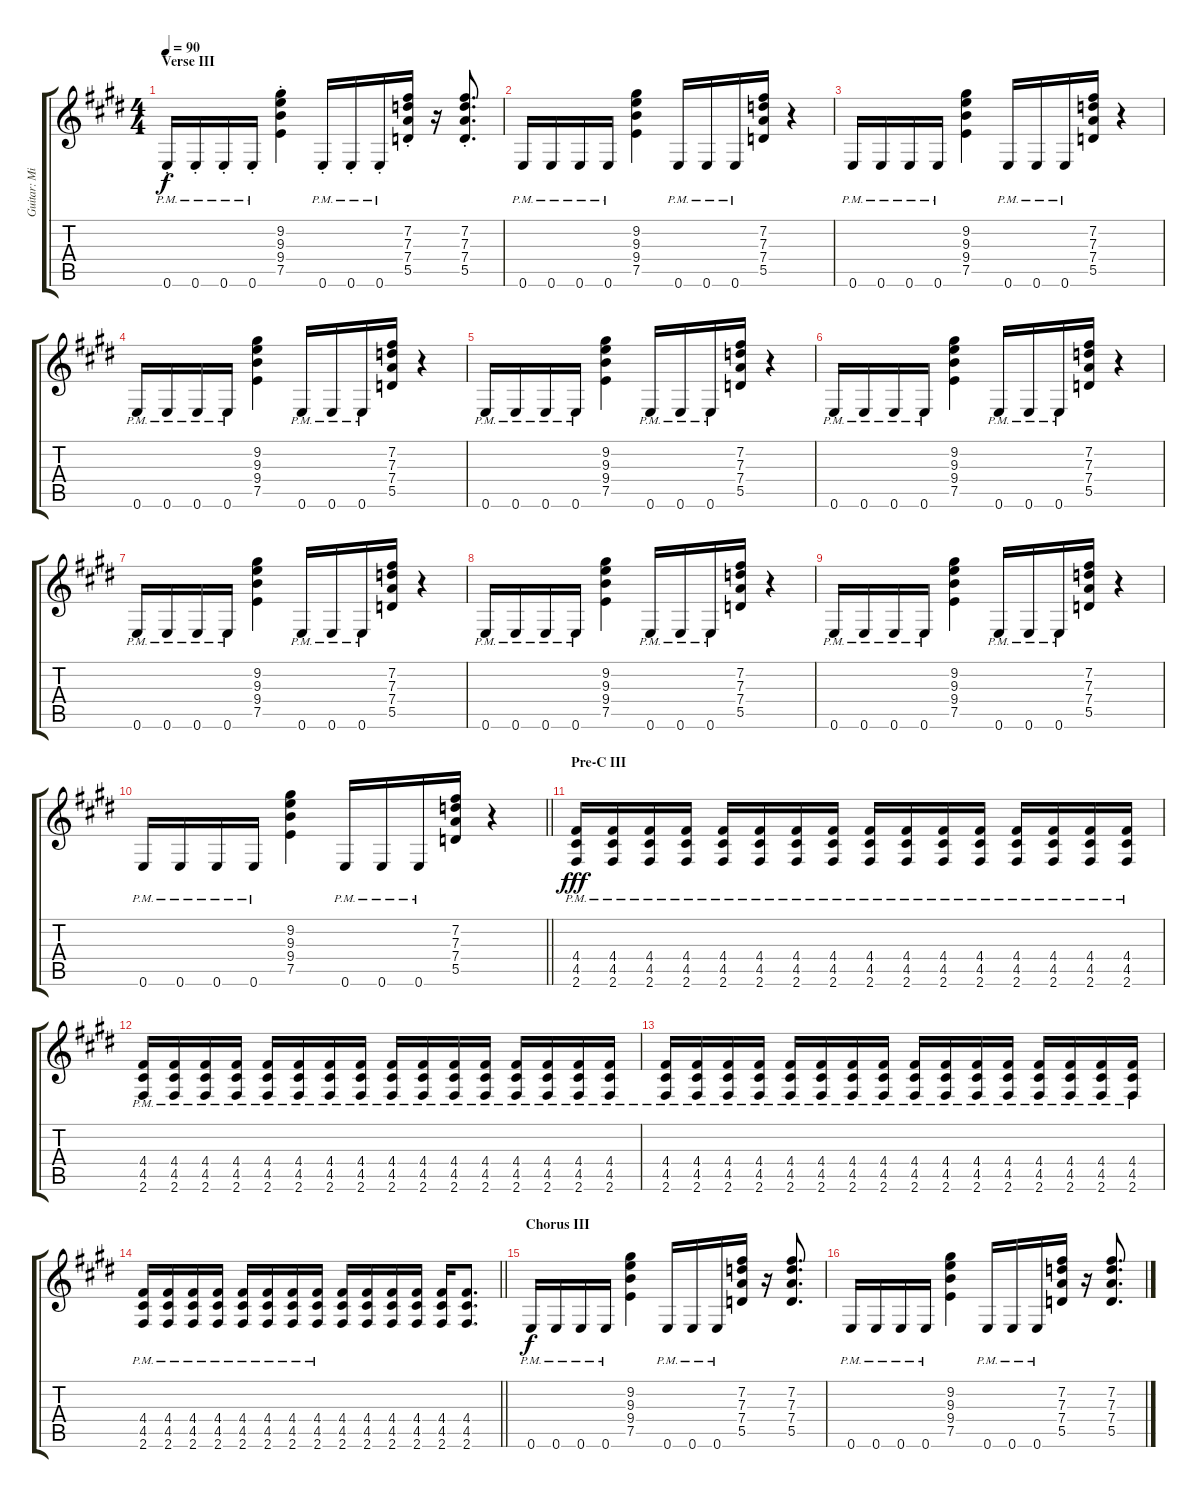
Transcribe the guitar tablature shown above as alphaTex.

\track ("Guitar: Michael" "Guitar: Mi") {instrument overdrivenguitar}
\staff {score tabs}
\tuning (E4 B3 G3 D3 A2 E2) {hide}
\ts (4 4)
\section ("" "Verse III")
\tempo 90
\clef g2
\ks e
0.6{pm st}.16{dy f} 0.6{pm st}.16 0.6{pm st}.16 0.6{pm st}.16 (9.2{st} 9.3{st} 9.4{st} 7.5{st}).4 0.6{pm st}.16 0.6{pm st}.16 0.6{pm st}.16 (7.2{st} 7.3{st} 7.4{st} 5.5{st}).16 r.16 (7.2{st} 7.3{st} 7.4{st} 5.5{st}).8{d} |
0.6{pm}.16 0.6{pm}.16 0.6{pm}.16 0.6{pm}.16 (9.2 9.3 9.4 7.5).4 0.6{pm}.16 0.6{pm}.16 0.6{pm}.16 (7.2 7.3 7.4 5.5).16 r.4 |
0.6{pm}.16 0.6{pm}.16 0.6{pm}.16 0.6{pm}.16 (9.2 9.3 9.4 7.5).4 0.6{pm}.16 0.6{pm}.16 0.6{pm}.16 (7.2 7.3 7.4 5.5).16 r.4 |
0.6{pm}.16 0.6{pm}.16 0.6{pm}.16 0.6{pm}.16 (9.2 9.3 9.4 7.5).4 0.6{pm}.16 0.6{pm}.16 0.6{pm}.16 (7.2 7.3 7.4 5.5).16 r.4 |
0.6{pm}.16 0.6{pm}.16 0.6{pm}.16 0.6{pm}.16 (9.2 9.3 9.4 7.5).4 0.6{pm}.16 0.6{pm}.16 0.6{pm}.16 (7.2 7.3 7.4 5.5).16 r.4 |
0.6{pm}.16 0.6{pm}.16 0.6{pm}.16 0.6{pm}.16 (9.2 9.3 9.4 7.5).4 0.6{pm}.16 0.6{pm}.16 0.6{pm}.16 (7.2 7.3 7.4 5.5).16 r.4 |
0.6{pm}.16 0.6{pm}.16 0.6{pm}.16 0.6{pm}.16 (9.2 9.3 9.4 7.5).4 0.6{pm}.16 0.6{pm}.16 0.6{pm}.16 (7.2 7.3 7.4 5.5).16 r.4 |
0.6{pm}.16 0.6{pm}.16 0.6{pm}.16 0.6{pm}.16 (9.2 9.3 9.4 7.5).4 0.6{pm}.16 0.6{pm}.16 0.6{pm}.16 (7.2 7.3 7.4 5.5).16 r.4 |
0.6{pm}.16 0.6{pm}.16 0.6{pm}.16 0.6{pm}.16 (9.2 9.3 9.4 7.5).4 0.6{pm}.16 0.6{pm}.16 0.6{pm}.16 (7.2 7.3 7.4 5.5).16 r.4 |
\barLineRight lightlight
0.6{pm}.16 0.6{pm}.16 0.6{pm}.16 0.6{pm}.16 (9.2 9.3 9.4 7.5).4 0.6{pm}.16 0.6{pm}.16 0.6{pm}.16 (7.2 7.3 7.4 5.5).16 r.4 |
\section ("" "Pre-C III")
(4.4{pm} 4.5{pm} 2.6{pm}).16{dy fff} (4.4{pm} 4.5{pm} 2.6{pm}).16 (4.4{pm} 4.5{pm} 2.6{pm}).16 (4.4{pm} 4.5{pm} 2.6{pm}).16 (4.4{pm} 4.5{pm} 2.6{pm}).16 (4.4{pm} 4.5{pm} 2.6{pm}).16 (4.4{pm} 4.5{pm} 2.6{pm}).16 (4.4{pm} 4.5{pm} 2.6{pm}).16 (4.4{pm} 4.5{pm} 2.6{pm}).16 (4.4{pm} 4.5{pm} 2.6{pm}).16 (4.4{pm} 4.5{pm} 2.6{pm}).16 (4.4{pm} 4.5{pm} 2.6{pm}).16 (4.4{pm} 4.5{pm} 2.6{pm}).16 (4.4{pm} 4.5{pm} 2.6{pm}).16 (4.4{pm} 4.5{pm} 2.6{pm}).16 (4.4{pm} 4.5{pm} 2.6{pm}).16 |
(4.4{pm} 4.5{pm} 2.6{pm}).16 (4.4{pm} 4.5{pm} 2.6{pm}).16 (4.4{pm} 4.5{pm} 2.6{pm}).16 (4.4{pm} 4.5{pm} 2.6{pm}).16 (4.4{pm} 4.5{pm} 2.6{pm}).16 (4.4{pm} 4.5{pm} 2.6{pm}).16 (4.4{pm} 4.5{pm} 2.6{pm}).16 (4.4{pm} 4.5{pm} 2.6{pm}).16 (4.4{pm} 4.5{pm} 2.6{pm}).16 (4.4{pm} 4.5{pm} 2.6{pm}).16 (4.4{pm} 4.5{pm} 2.6{pm}).16 (4.4{pm} 4.5{pm} 2.6{pm}).16 (4.4{pm} 4.5{pm} 2.6{pm}).16 (4.4{pm} 4.5{pm} 2.6{pm}).16 (4.4{pm} 4.5{pm} 2.6{pm}).16 (4.4{pm} 4.5{pm} 2.6{pm}).16 |
(4.4{pm} 4.5{pm} 2.6{pm}).16 (4.4{pm} 4.5{pm} 2.6{pm}).16 (4.4{pm} 4.5{pm} 2.6{pm}).16 (4.4{pm} 4.5{pm} 2.6{pm}).16 (4.4{pm} 4.5{pm} 2.6{pm}).16 (4.4{pm} 4.5{pm} 2.6{pm}).16 (4.4{pm} 4.5{pm} 2.6{pm}).16 (4.4{pm} 4.5{pm} 2.6{pm}).16 (4.4{pm} 4.5{pm} 2.6{pm}).16 (4.4{pm} 4.5{pm} 2.6{pm}).16 (4.4{pm} 4.5{pm} 2.6{pm}).16 (4.4{pm} 4.5{pm} 2.6{pm}).16 (4.4{pm} 4.5{pm} 2.6{pm}).16 (4.4{pm} 4.5{pm} 2.6{pm}).16 (4.4{pm} 4.5{pm} 2.6{pm}).16 (4.4{pm} 4.5{pm} 2.6{pm}).16 |
\barLineRight lightlight
(4.4{pm} 4.5{pm} 2.6{pm}).16 (4.4{pm} 4.5{pm} 2.6{pm}).16 (4.4{pm} 4.5{pm} 2.6{pm}).16 (4.4{pm} 4.5{pm} 2.6{pm}).16 (4.4{pm} 4.5{pm} 2.6{pm}).16 (4.4{pm} 4.5{pm} 2.6{pm}).16 (4.4{pm} 4.5{pm} 2.6{pm}).16 (4.4{pm} 4.5{pm} 2.6{pm}).16 (4.4 4.5 2.6).16 (4.4 4.5 2.6).16 (4.4 4.5 2.6).16 (4.4 4.5 2.6).16 (4.4 4.5 2.6).16 (4.4 4.5 2.6).8{d} |
\section ("" "Chorus III")
0.6{pm}.16{dy f} 0.6{pm}.16 0.6{pm}.16 0.6{pm}.16 (9.2 9.3 9.4 7.5).4 0.6{pm}.16 0.6{pm}.16 0.6{pm}.16 (7.2 7.3 7.4 5.5).16 r.16 (7.2 7.3 7.4 5.5).8{d} |
0.6{pm}.16 0.6{pm}.16 0.6{pm}.16 0.6{pm}.16 (9.2 9.3 9.4 7.5).4 0.6{pm}.16 0.6{pm}.16 0.6{pm}.16 (7.2 7.3 7.4 5.5).16 r.16 (7.2 7.3 7.4 5.5).8{d}
